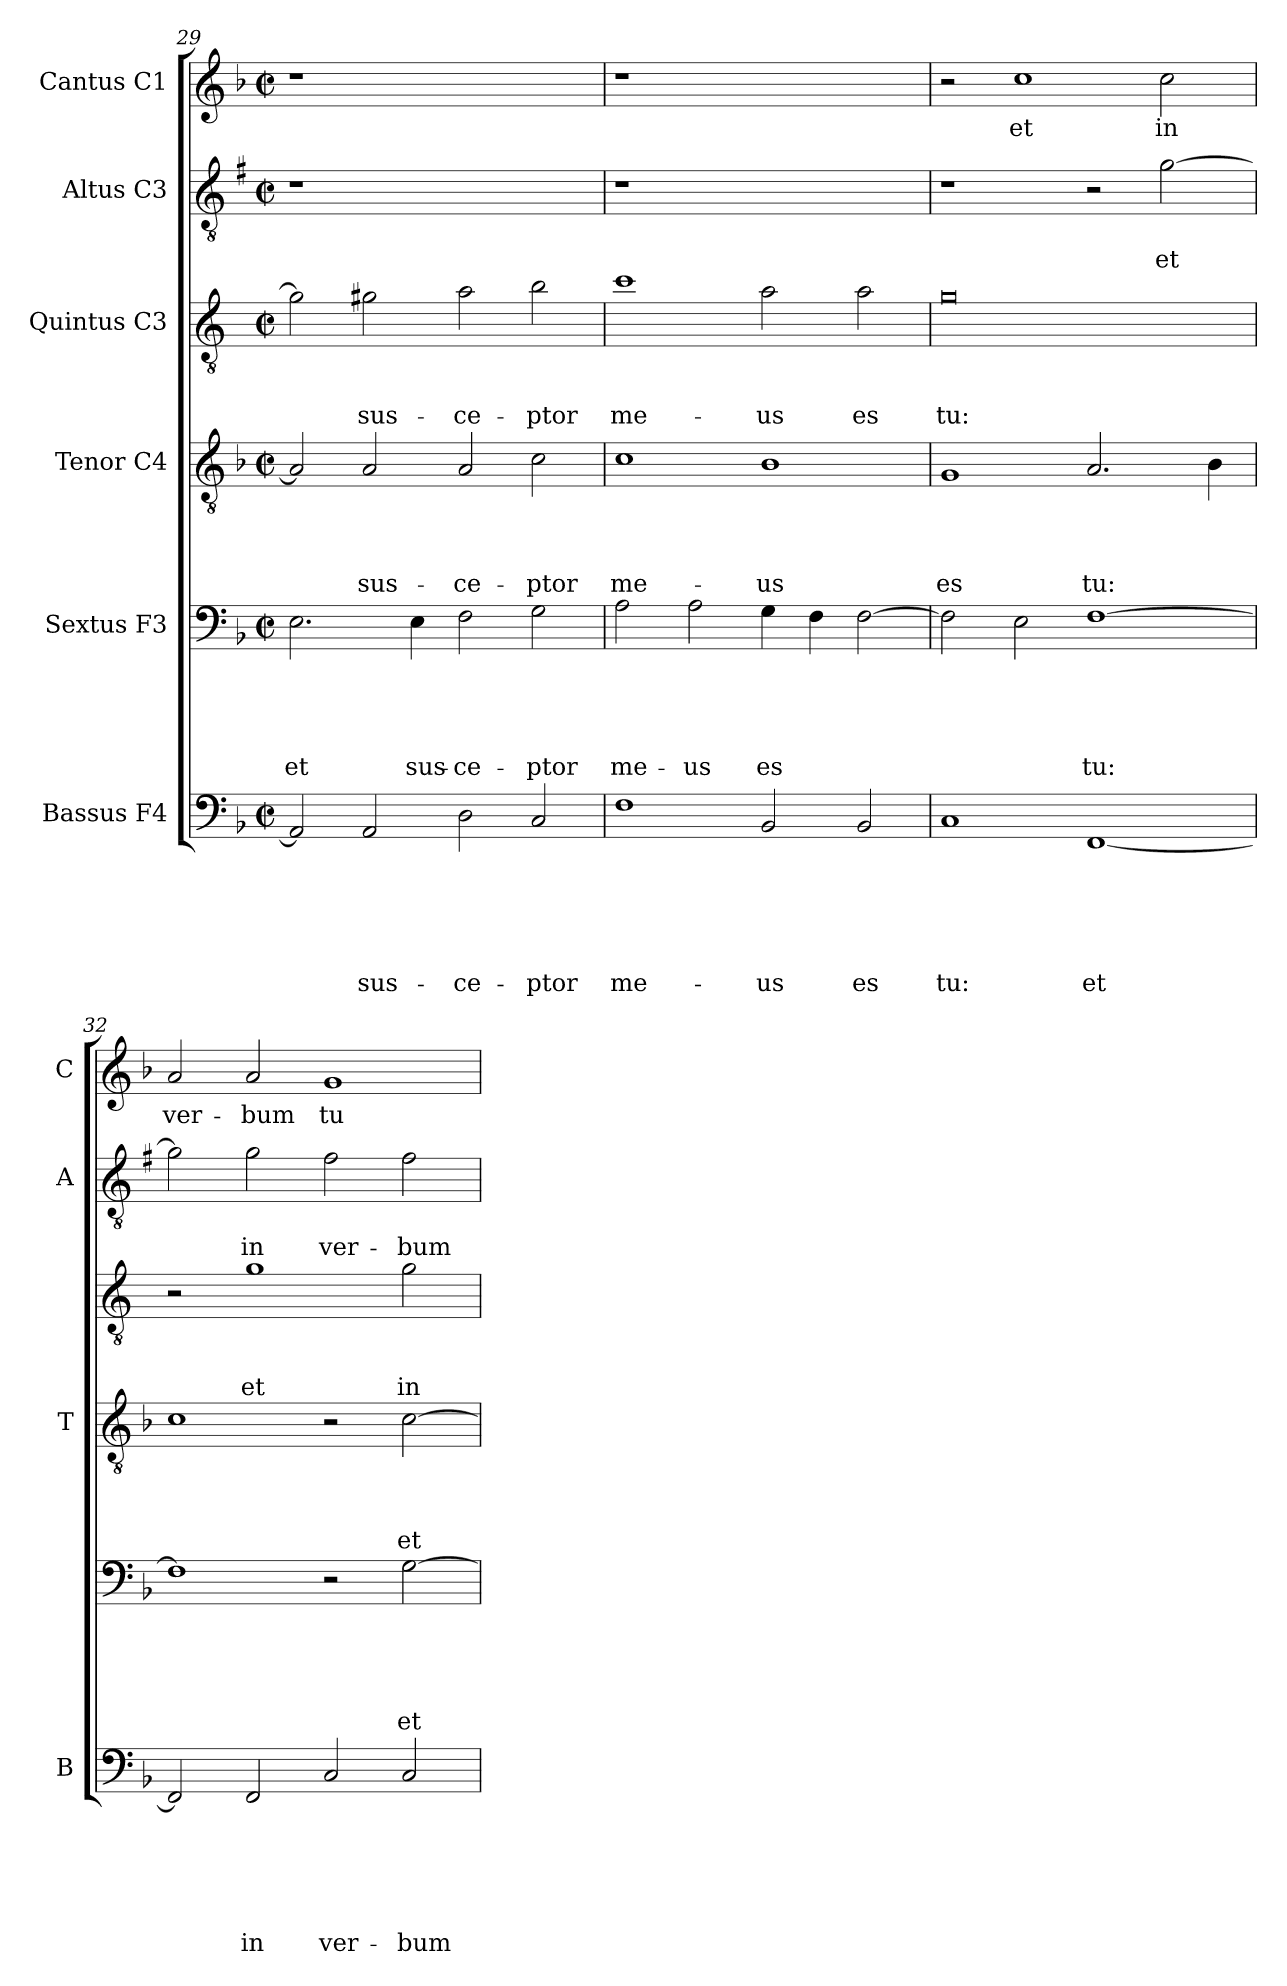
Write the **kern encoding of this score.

**kern	**text	**text	**text	**text	**text	**text	**kern	**text	**text	**text	**text	**text	**kern	**text	**text	**text	**text	**kern	**text	**text	**text	**kern	**text	**text	**kern	**text
*part6	*part6	*part6	*part6	*part6	*part6	*part6	*part5	*part5	*part5	*part5	*part5	*part5	*part4	*part4	*part4	*part4	*part4	*part3	*part3	*part3	*part3	*part2	*part2	*part2	*part1	*part1
*staff6	*staff6	*staff6	*staff6	*staff6	*staff6	*staff6	*staff5	*staff5	*staff5	*staff5	*staff5	*staff5	*staff4	*staff4	*staff4	*staff4	*staff4	*staff3	*staff3	*staff3	*staff3	*staff2	*staff2	*staff2	*staff1	*staff1
*I"Bassus F4	*	*	*	*	*	*	*I"Sextus F3	*	*	*	*	*	*I"Tenor C4	*	*	*	*	*I"Quintus C3	*	*	*	*I"Altus C3	*	*	*I"Cantus C1	*
*I'B	*	*	*	*	*	*	*	*	*	*	*	*	*I'T	*	*	*	*	*	*	*	*	*I'A	*	*	*I'C	*
*clefF4	*	*	*	*	*	*	*clefF4	*	*	*	*	*	*clefGv2	*	*	*	*	*clefGv2	*	*	*	*clefGv2	*	*	*clefG2	*
*	*	*	*	*	*	*	*	*	*	*	*	*	*	*	*	*	*	*ITrd4c7	*	*	*	*ITrd1c2	*	*	*	*
*k[b-]	*	*	*	*	*	*	*k[b-]	*	*	*	*	*	*k[b-]	*	*	*	*	*k[b-]	*	*	*	*k[b-]	*	*	*k[b-]	*
*F:	*	*	*	*	*	*	*F:	*	*	*	*	*	*F:	*	*	*	*	*F:	*	*	*	*F:	*	*	*F:	*
*M2/2	*	*	*	*	*	*	*M2/2	*	*	*	*	*	*M2/2	*	*	*	*	*M2/2	*	*	*	*M2/2	*	*	*M2/2	*
*met(c|)	*	*	*	*	*	*	*met(c|)	*	*	*	*	*	*met(c|)	*	*	*	*	*met(c|)	*	*	*	*met(c|)	*	*	*met(c|)	*
=29	=29	=29	=29	=29	=29	=29	=29	=29	=29	=29	=29	=29	=29	=29	=29	=29	=29	=29	=29	=29	=29	=29	=29	=29	=29	=29
!	!	!	!	!	!	!	!	!	!	!	!	!LO:LY:b	!	!	!	!	!	!	!	!	!	!	!	!	!	!
2AA/]	.	.	.	.	.	.	2.E\	.	.	.	.	et	2A/]	.	.	.	.	2c#\]	.	.	.	1r	.	.	1r	.
!	!	!	!	!	!	!LO:LY:b	!	!	!	!	!	!	!	!	!	!	!LO:LY:b	!	!	!	!LO:LY:b	!	!	!	!	!
2AA/	.	.	.	.	.	sus-	.	.	.	.	.	.	2A/	.	.	.	sus-	2c#X\	.	.	sus-	.	.	.	.	.
!	!	!	!	!	!	!	!	!	!	!	!	!LO:LY:b	!	!	!	!	!	!	!	!	!	!	!	!	!	!
.	.	.	.	.	.	.	4E\	.	.	.	.	sus-	.	.	.	.	.	.	.	.	.	.	.	.	.	.
!	!	!	!	!	!	!LO:LY:b	!	!	!	!	!	!LO:LY:b	!	!	!	!	!LO:LY:b	!	!	!	!LO:LY:b	!	!	!	!	!
2D\	.	.	.	.	.	-ce-	2F\	.	.	.	.	-ce-	2A/	.	.	.	-ce-	2d\	.	.	-ce-	1ryy	.	.	1ryy	.
!	!	!	!	!	!	!LO:LY:b	!	!	!	!	!	!LO:LY:b	!	!	!	!	!LO:LY:b	!	!	!	!LO:LY:b	!	!	!	!	!
2C/	.	.	.	.	.	-ptor	2G\	.	.	.	.	-ptor	2c\	.	.	.	-ptor	2e\	.	.	-ptor	.	.	.	.	.
=30	=30	=30	=30	=30	=30	=30	=30	=30	=30	=30	=30	=30	=30	=30	=30	=30	=30	=30	=30	=30	=30	=30	=30	=30	=30	=30
!	!	!	!	!	!	!LO:LY:b	!	!	!	!	!	!LO:LY:b	!	!	!	!	!LO:LY:b	!	!	!	!LO:LY:b	!	!	!	!	!
1F	.	.	.	.	.	me-	2A\	.	.	.	.	me-	1c	.	.	.	me-	1f	.	.	me-	1r	.	.	1r	.
!	!	!	!	!	!	!	!	!	!	!	!	!LO:LY:b	!	!	!	!	!	!	!	!	!	!	!	!	!	!
.	.	.	.	.	.	.	2A\	.	.	.	.	-us	.	.	.	.	.	.	.	.	.	.	.	.	.	.
!	!	!	!	!	!	!LO:LY:b	!	!	!	!	!	!LO:LY:b	!	!	!	!	!LO:LY:b	!	!	!	!LO:LY:b	!	!	!	!	!
2BB-/	.	.	.	.	.	-us	4G\	.	.	.	.	es	1B-	.	.	.	-us	2d\	.	.	-us	1ryy	.	.	1ryy	.
.	.	.	.	.	.	.	4F\	.	.	.	.	.	.	.	.	.	.	.	.	.	.	.	.	.	.	.
!	!	!	!	!	!	!LO:LY:b	!	!	!	!	!	!	!	!	!	!	!	!	!	!	!LO:LY:b	!	!	!	!	!
2BB-/	.	.	.	.	.	es	[2F\	.	.	.	.	.	.	.	.	.	.	2d\	.	.	es	.	.	.	.	.
=31	=31	=31	=31	=31	=31	=31	=31	=31	=31	=31	=31	=31	=31	=31	=31	=31	=31	=31	=31	=31	=31	=31	=31	=31	=31	=31
!	!	!	!	!	!	!LO:LY:b	!	!	!	!	!	!	!	!	!	!	!LO:LY:b	!	!	!	!LO:LY:b	!	!	!	!	!
1C	.	.	.	.	.	tu:	2F\]	.	.	.	.	.	1G	.	.	.	es	0c	.	.	tu:	1r	.	.	2r	.
!	!	!	!	!	!	!	!	!	!	!	!	!	!	!	!	!	!	!	!	!	!	!	!	!	!	!LO:LY:b
.	.	.	.	.	.	.	2E\	.	.	.	.	.	.	.	.	.	.	.	.	.	.	.	.	.	1cc	et
!	!	!	!	!	!	!LO:LY:b	!	!	!	!	!	!LO:LY:b	!	!	!	!	!LO:LY:b	!	!	!	!	!	!	!	!	!
[1FF	.	.	.	.	.	et	[1F	.	.	.	.	tu:	2.A/	.	.	.	tu:	.	.	.	.	2r	.	.	.	.
!	!	!	!	!	!	!	!	!	!	!	!	!	!	!	!	!	!	!	!	!	!	!	!	!LO:LY:b	!	!LO:LY:b
.	.	.	.	.	.	.	.	.	.	.	.	.	.	.	.	.	.	.	.	.	.	[2f\	.	et	2cc\	in
.	.	.	.	.	.	.	.	.	.	.	.	.	4B-\	.	.	.	.	.	.	.	.	.	.	.	.	.
!!LO:LB:g=z
=32	=32	=32	=32	=32	=32	=32	=32	=32	=32	=32	=32	=32	=32	=32	=32	=32	=32	=32	=32	=32	=32	=32	=32	=32	=32	=32
!	!	!	!	!	!	!	!	!	!	!	!	!	!	!	!	!	!	!	!	!	!	!	!	!	!	!LO:LY:b
2FF/]	.	.	.	.	.	.	1F]	.	.	.	.	.	1c	.	.	.	.	2r	.	.	.	2f\]	.	.	2a/	ver-
!	!	!	!	!	!	!LO:LY:b	!	!	!	!	!	!	!	!	!	!	!	!	!	!	!LO:LY:b	!	!	!LO:LY:b	!	!LO:LY:b
2FF/	.	.	.	.	.	in	.	.	.	.	.	.	.	.	.	.	.	1c	.	.	et	2f\	.	in	2a/	-bum
!	!	!	!	!	!	!LO:LY:b	!	!	!	!	!	!	!	!	!	!	!	!	!	!	!	!	!	!LO:LY:b	!	!LO:LY:b
2C/	.	.	.	.	.	ver-	2r	.	.	.	.	.	2r	.	.	.	.	.	.	.	.	2e\	.	ver-	1g	tu-
!	!	!	!	!	!	!LO:LY:b	!	!	!	!	!	!LO:LY:b	!	!	!	!	!LO:LY:b	!	!	!	!LO:LY:b	!	!	!LO:LY:b	!	!
2C/	.	.	.	.	.	-bum	[2G\	.	.	.	.	et	[2c\	.	.	.	et	2c\	.	.	in	2e\	.	-bum	.	.
=	=	=	=	=	=	=	=	=	=	=	=	=	=	=	=	=	=	=	=	=	=	=	=	=	=	=
*-	*-	*-	*-	*-	*-	*-	*-	*-	*-	*-	*-	*-	*-	*-	*-	*-	*-	*-	*-	*-	*-	*-	*-	*-	*-	*-
